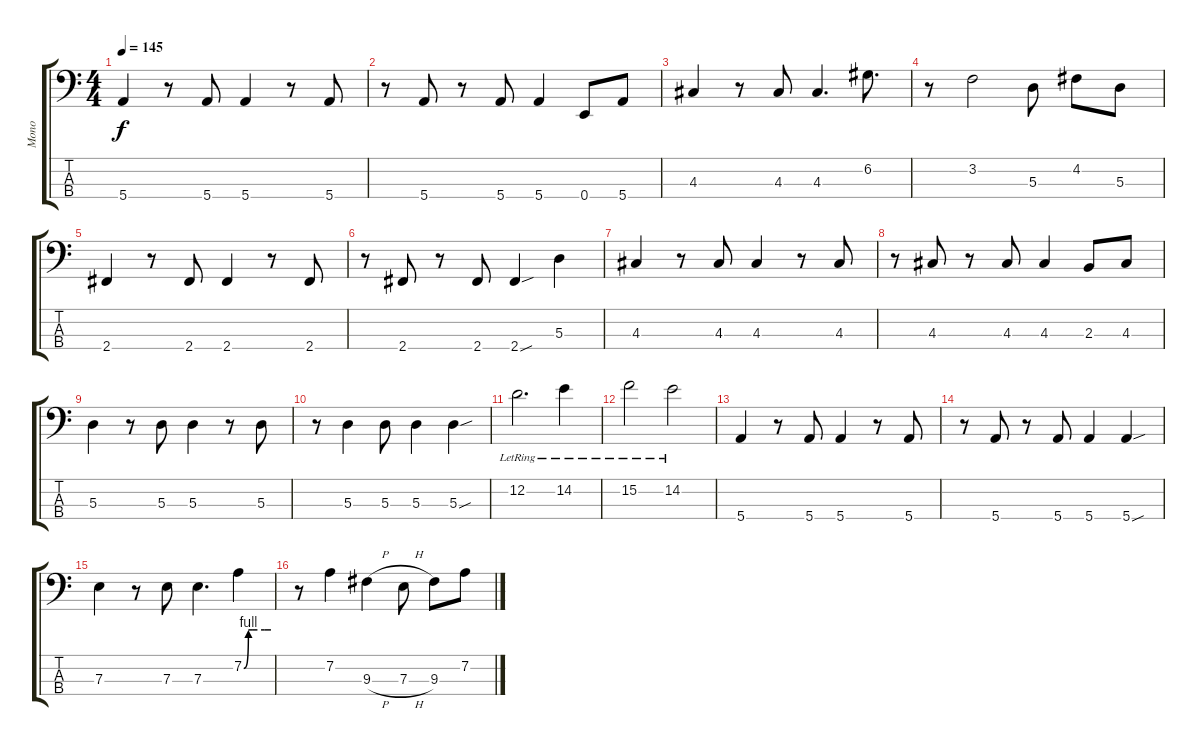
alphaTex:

\track ("Mono" "Mono") {instrument electricbassfinger}
\staff {score tabs}
\tuning (G2 D2 A1 E1) {hide}
\ts (4 4)
\tempo 145
\clef f4
\ks c
5.4.4{dy f} r.8 5.4.8 5.4.4 r.8 5.4.8 |
r.8 5.4.8 r.8 5.4.8 5.4.4 0.4.8 5.4.8 |
4.3.4 r.8 4.3.8 4.3.4{d} 6.2.8{d} |
r.8 3.2.2 5.3.8 4.2.8 5.3.8 |
2.4.4 r.8 2.4.8 2.4.4 r.8 2.4.8 |
r.8 2.4.8 r.8 2.4.8 2.4{sou}.4 5.3.4 |
4.3.4 r.8 4.3.8 4.3.4 r.8 4.3.8 |
r.8 4.3.8 r.8 4.3.8 4.3.4 2.3.8 4.3.8 |
5.3.4 r.8 5.3.8 5.3.4 r.8 5.3.8 |
r.8 5.3.4 5.3.8 5.3.4 5.3{sou}.4 |
12.2{lr}.2{d} 14.2{lr}.4 |
15.2{lr}.2 14.2{lr}.2 |
5.4.4 r.8 5.4.8 5.4.4 r.8 5.4.8 |
r.8 5.4.8 r.8 5.4.8 5.4.4 5.4{sou}.4 |
7.3.4 r.8 7.3.8 7.3.4{d} 7.2{be (custom 0 0 10 4 20 4 30 4 46 4 60 4)}.4 |
r.8 7.2.4 9.3{h}.4 7.3{h}.8 9.3.8 7.2.8
